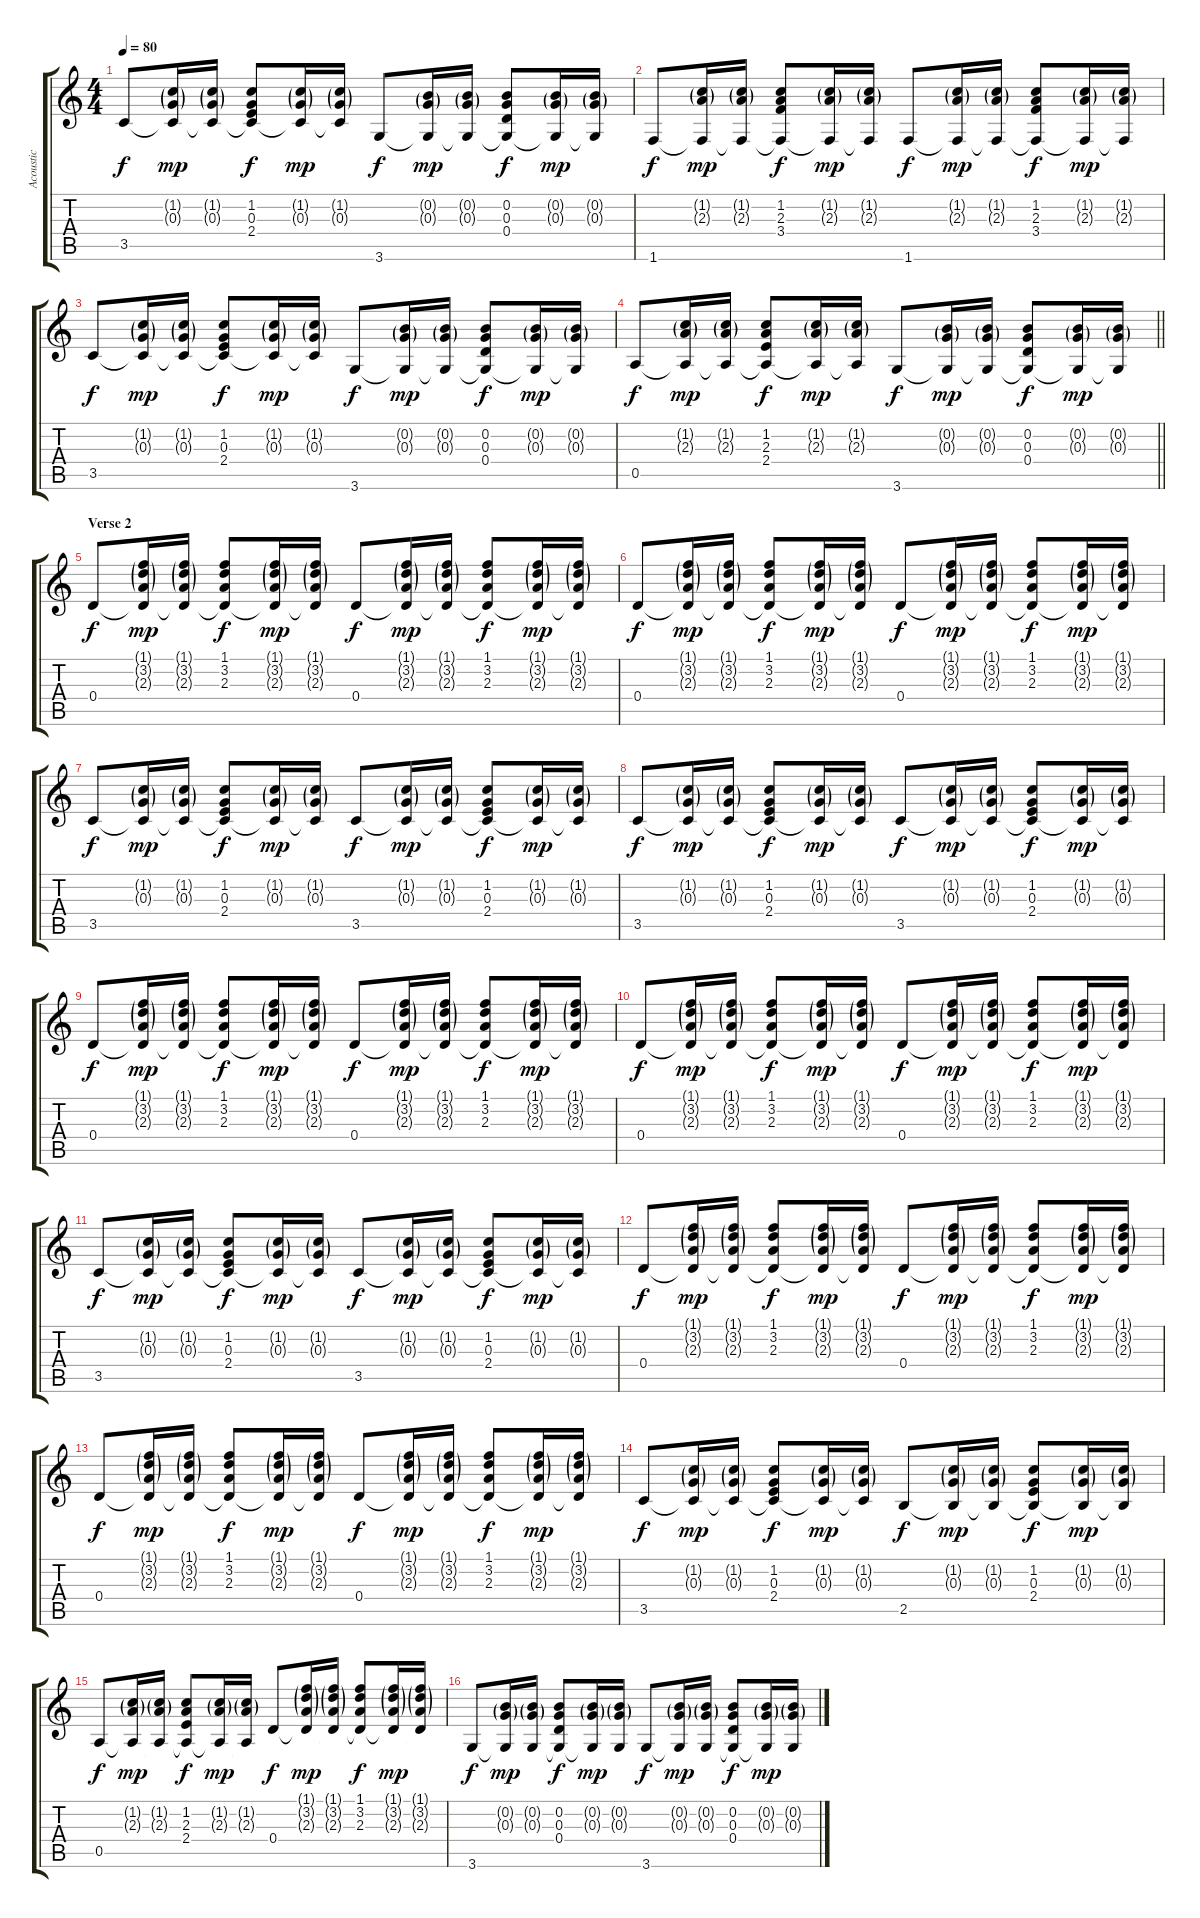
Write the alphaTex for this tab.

\track ("Acoustic" "Acoustic") {instrument acousticguitarsteel}
\staff {score tabs}
\tuning (E4 B3 G3 D3 A2 E2) {hide}
\ts (4 4)
\tempo 80
\clef g2
\ks c
3.5.8{dy f} (1.2{g} 0.3{g} 3.5{t}).16{dy mp} (1.2{g} 0.3{g} 3.5{t}).16 (1.2 0.3 2.4 3.5{t}).8{dy f} (1.2{g} 0.3{g} 3.5{t}).16{dy mp} (1.2{g} 0.3{g} 3.5{t}).16 3.6.8{dy f} (0.2{g} 0.3{g} 3.6{t}).16{dy mp} (0.2{g} 0.3{g} 3.6{t}).16 (0.2 0.3 0.4 3.6{t}).8{dy f} (0.2{g} 0.3{g} 3.6{t}).16{dy mp} (0.2{g} 0.3{g} 3.6{t}).16 |
1.6.8{dy f} (1.2{g} 2.3{g} 1.6{t}).16{dy mp} (1.2{g} 2.3{g} 1.6{t}).16 (1.2 2.3 3.4 1.6{t}).8{dy f} (1.2{g} 2.3{g} 1.6{t}).16{dy mp} (1.2{g} 2.3{g} 1.6{t}).16 1.6.8{dy f} (1.2{g} 2.3{g} 1.6{t}).16{dy mp} (1.2{g} 2.3{g} 1.6{t}).16 (1.2 2.3 3.4 1.6{t}).8{dy f} (1.2{g} 2.3{g} 1.6{t}).16{dy mp} (1.2{g} 2.3{g} 1.6{t}).16 |
3.5.8{dy f} (1.2{g} 0.3{g} 3.5{t}).16{dy mp} (1.2{g} 0.3{g} 3.5{t}).16 (1.2 0.3 2.4 3.5{t}).8{dy f} (1.2{g} 0.3{g} 3.5{t}).16{dy mp} (1.2{g} 0.3{g} 3.5{t}).16 3.6.8{dy f} (0.2{g} 0.3{g} 3.6{t}).16{dy mp} (0.2{g} 0.3{g} 3.6{t}).16 (0.2 0.3 0.4 3.6{t}).8{dy f} (0.2{g} 0.3{g} 3.6{t}).16{dy mp} (0.2{g} 0.3{g} 3.6{t}).16 |
\barLineRight lightlight
0.5.8{dy f} (1.2{g} 2.3{g} 0.5{t}).16{dy mp} (1.2{g} 2.3{g} 0.5{t}).16 (1.2 2.3 2.4 0.5{t}).8{dy f} (1.2{g} 2.3{g} 0.5{t}).16{dy mp} (1.2{g} 2.3{g} 0.5{t}).16 3.6.8{dy f} (0.2{g} 0.3{g} 3.6{t}).16{dy mp} (0.2{g} 0.3{g} 3.6{t}).16 (0.2 0.3 0.4 3.6{t}).8{dy f} (0.2{g} 0.3{g} 3.6{t}).16{dy mp} (0.2{g} 0.3{g} 3.6{t}).16 |
\section ("" "Verse 2")
0.4.8{dy f} (1.1{g} 3.2{g} 2.3{g} 0.4{t}).16{dy mp} (1.1{g} 3.2{g} 2.3{g} 0.4{t}).16 (1.1 3.2 2.3 0.4{t}).8{dy f} (1.1{g} 3.2{g} 2.3{g} 0.4{t}).16{dy mp} (1.1{g} 3.2{g} 2.3{g} 0.4{t}).16 0.4.8{dy f} (1.1{g} 3.2{g} 2.3{g} 0.4{t}).16{dy mp} (1.1{g} 3.2{g} 2.3{g} 0.4{t}).16 (1.1 3.2 2.3 0.4{t}).8{dy f} (1.1{g} 3.2{g} 2.3{g} 0.4{t}).16{dy mp} (1.1{g} 3.2{g} 2.3{g} 0.4{t}).16 |
0.4.8{dy f} (1.1{g} 3.2{g} 2.3{g} 0.4{t}).16{dy mp} (1.1{g} 3.2{g} 2.3{g} 0.4{t}).16 (1.1 3.2 2.3 0.4{t}).8{dy f} (1.1{g} 3.2{g} 2.3{g} 0.4{t}).16{dy mp} (1.1{g} 3.2{g} 2.3{g} 0.4{t}).16 0.4.8{dy f} (1.1{g} 3.2{g} 2.3{g} 0.4{t}).16{dy mp} (1.1{g} 3.2{g} 2.3{g} 0.4{t}).16 (1.1 3.2 2.3 0.4{t}).8{dy f} (1.1{g} 3.2{g} 2.3{g} 0.4{t}).16{dy mp} (1.1{g} 3.2{g} 2.3{g} 0.4{t}).16 |
3.5.8{dy f} (1.2{g} 0.3{g} 3.5{t}).16{dy mp} (1.2{g} 0.3{g} 3.5{t}).16 (1.2 0.3 2.4 3.5{t}).8{dy f} (1.2{g} 0.3{g} 3.5{t}).16{dy mp} (1.2{g} 0.3{g} 3.5{t}).16 3.5.8{dy f} (1.2{g} 0.3{g} 3.5{t}).16{dy mp} (1.2{g} 0.3{g} 3.5{t}).16 (1.2 0.3 2.4 3.5{t}).8{dy f} (1.2{g} 0.3{g} 3.5{t}).16{dy mp} (1.2{g} 0.3{g} 3.5{t}).16 |
3.5.8{dy f} (1.2{g} 0.3{g} 3.5{t}).16{dy mp} (1.2{g} 0.3{g} 3.5{t}).16 (1.2 0.3 2.4 3.5{t}).8{dy f} (1.2{g} 0.3{g} 3.5{t}).16{dy mp} (1.2{g} 0.3{g} 3.5{t}).16 3.5.8{dy f} (1.2{g} 0.3{g} 3.5{t}).16{dy mp} (1.2{g} 0.3{g} 3.5{t}).16 (1.2 0.3 2.4 3.5{t}).8{dy f} (1.2{g} 0.3{g} 3.5{t}).16{dy mp} (1.2{g} 0.3{g} 3.5{t}).16 |
0.4.8{dy f} (1.1{g} 3.2{g} 2.3{g} 0.4{t}).16{dy mp} (1.1{g} 3.2{g} 2.3{g} 0.4{t}).16 (1.1 3.2 2.3 0.4{t}).8{dy f} (1.1{g} 3.2{g} 2.3{g} 0.4{t}).16{dy mp} (1.1{g} 3.2{g} 2.3{g} 0.4{t}).16 0.4.8{dy f} (1.1{g} 3.2{g} 2.3{g} 0.4{t}).16{dy mp} (1.1{g} 3.2{g} 2.3{g} 0.4{t}).16 (1.1 3.2 2.3 0.4{t}).8{dy f} (1.1{g} 3.2{g} 2.3{g} 0.4{t}).16{dy mp} (1.1{g} 3.2{g} 2.3{g} 0.4{t}).16 |
0.4.8{dy f} (1.1{g} 3.2{g} 2.3{g} 0.4{t}).16{dy mp} (1.1{g} 3.2{g} 2.3{g} 0.4{t}).16 (1.1 3.2 2.3 0.4{t}).8{dy f} (1.1{g} 3.2{g} 2.3{g} 0.4{t}).16{dy mp} (1.1{g} 3.2{g} 2.3{g} 0.4{t}).16 0.4.8{dy f} (1.1{g} 3.2{g} 2.3{g} 0.4{t}).16{dy mp} (1.1{g} 3.2{g} 2.3{g} 0.4{t}).16 (1.1 3.2 2.3 0.4{t}).8{dy f} (1.1{g} 3.2{g} 2.3{g} 0.4{t}).16{dy mp} (1.1{g} 3.2{g} 2.3{g} 0.4{t}).16 |
3.5.8{dy f} (1.2{g} 0.3{g} 3.5{t}).16{dy mp} (1.2{g} 0.3{g} 3.5{t}).16 (1.2 0.3 2.4 3.5{t}).8{dy f} (1.2{g} 0.3{g} 3.5{t}).16{dy mp} (1.2{g} 0.3{g} 3.5{t}).16 3.5.8{dy f} (1.2{g} 0.3{g} 3.5{t}).16{dy mp} (1.2{g} 0.3{g} 3.5{t}).16 (1.2 0.3 2.4 3.5{t}).8{dy f} (1.2{g} 0.3{g} 3.5{t}).16{dy mp} (1.2{g} 0.3{g} 3.5{t}).16 |
0.4.8{dy f} (1.1{g} 3.2{g} 2.3{g} 0.4{t}).16{dy mp} (1.1{g} 3.2{g} 2.3{g} 0.4{t}).16 (1.1 3.2 2.3 0.4{t}).8{dy f} (1.1{g} 3.2{g} 2.3{g} 0.4{t}).16{dy mp} (1.1{g} 3.2{g} 2.3{g} 0.4{t}).16 0.4.8{dy f} (1.1{g} 3.2{g} 2.3{g} 0.4{t}).16{dy mp} (1.1{g} 3.2{g} 2.3{g} 0.4{t}).16 (1.1 3.2 2.3 0.4{t}).8{dy f} (1.1{g} 3.2{g} 2.3{g} 0.4{t}).16{dy mp} (1.1{g} 3.2{g} 2.3{g} 0.4{t}).16 |
0.4.8{dy f} (1.1{g} 3.2{g} 2.3{g} 0.4{t}).16{dy mp} (1.1{g} 3.2{g} 2.3{g} 0.4{t}).16 (1.1 3.2 2.3 0.4{t}).8{dy f} (1.1{g} 3.2{g} 2.3{g} 0.4{t}).16{dy mp} (1.1{g} 3.2{g} 2.3{g} 0.4{t}).16 0.4.8{dy f} (1.1{g} 3.2{g} 2.3{g} 0.4{t}).16{dy mp} (1.1{g} 3.2{g} 2.3{g} 0.4{t}).16 (1.1 3.2 2.3 0.4{t}).8{dy f} (1.1{g} 3.2{g} 2.3{g} 0.4{t}).16{dy mp} (1.1{g} 3.2{g} 2.3{g} 0.4{t}).16 |
3.5.8{dy f} (1.2{g} 0.3{g} 3.5{t}).16{dy mp} (1.2{g} 0.3{g} 3.5{t}).16 (1.2 0.3 2.4 3.5{t}).8{dy f} (1.2{g} 0.3{g} 3.5{t}).16{dy mp} (1.2{g} 0.3{g} 3.5{t}).16 2.5.8{dy f} (1.2{g} 0.3{g} 2.5{t}).16{dy mp} (1.2{g} 0.3{g} 2.5{t}).16 (1.2 0.3 2.4 2.5{t}).8{dy f} (1.2{g} 0.3{g} 2.5{t}).16{dy mp} (1.2{g} 0.3{g} 2.5{t}).16 |
0.5.8{dy f} (1.2{g} 2.3{g} 0.5{t}).16{dy mp} (1.2{g} 2.3{g} 0.5{t}).16 (1.2 2.3 2.4 0.5{t}).8{dy f} (1.2{g} 2.3{g} 0.5{t}).16{dy mp} (1.2{g} 2.3{g} 0.5{t}).16 0.4.8{dy f} (1.1{g} 3.2{g} 2.3{g} 0.4{t}).16{dy mp} (1.1{g} 3.2{g} 2.3{g} 0.4{t}).16 (1.1 3.2 2.3 0.4{t}).8{dy f} (1.1{g} 3.2{g} 2.3{g} 0.4{t}).16{dy mp} (1.1{g} 3.2{g} 2.3{g} 0.4{t}).16 |
3.6.8{dy f} (0.2{g} 0.3{g} 3.6{t}).16{dy mp} (0.2{g} 0.3{g} 3.6{t}).16 (0.2 0.3 0.4 3.6{t}).8{dy f} (0.2{g} 0.3{g} 3.6{t}).16{dy mp} (0.2{g} 0.3{g} 3.6{t}).16 3.6.8{dy f} (0.2{g} 0.3{g} 3.6{t}).16{dy mp} (0.2{g} 0.3{g} 3.6{t}).16 (0.2 0.3 0.4 3.6{t}).8{dy f} (0.2{g} 0.3{g} 3.6{t}).16{dy mp} (0.2{g} 0.3{g} 3.6{t}).16
